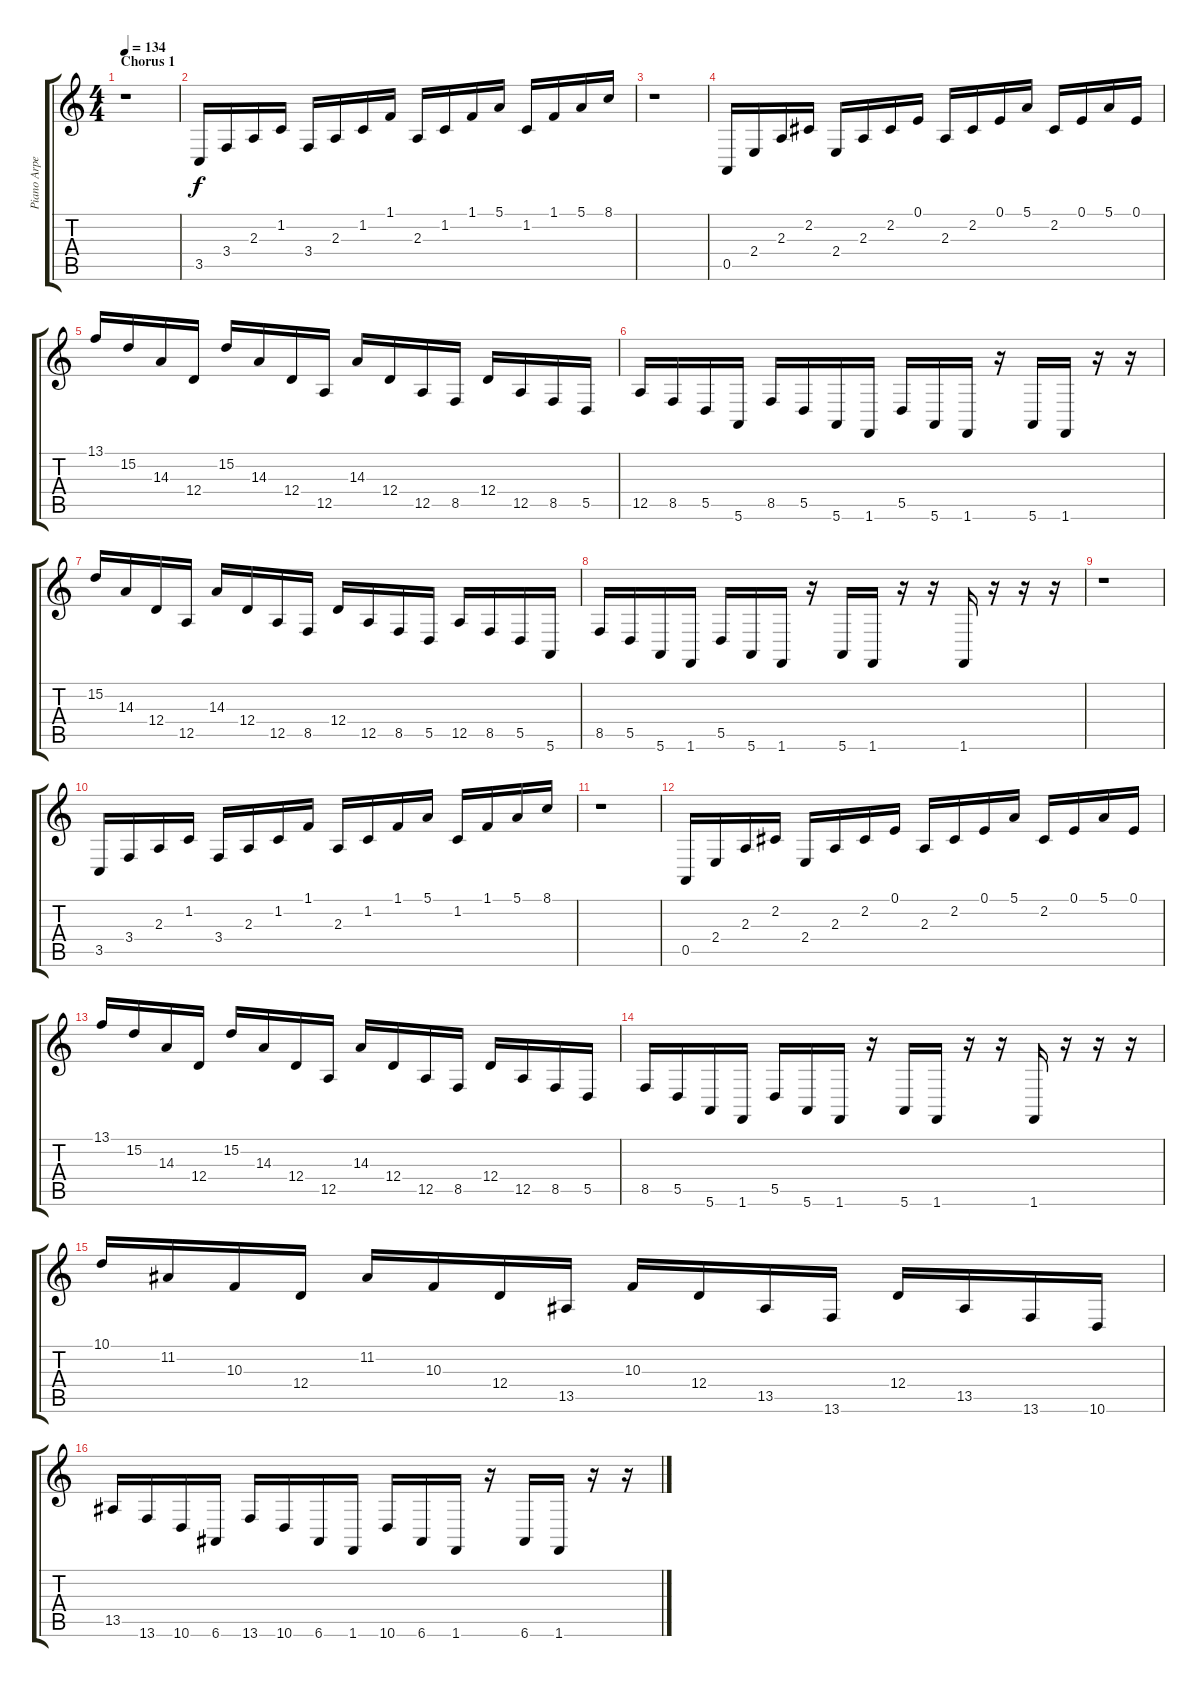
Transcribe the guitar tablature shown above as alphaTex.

\track ("Piano Arpegios (High Part)" "Piano Arpe") {instrument lead2sawtooth}
\staff {score tabs}
\tuning (E4 B3 G3 D3 A2 E2) {hide}
\ts (4 4)
\section ("" "Chorus 1")
\tempo 134
\clef g2
\ks c
r.1{dy f} |
3.5.16 3.4.16 2.3.16 1.2.16 3.4.16 2.3.16 1.2.16 1.1.16 2.3.16 1.2.16 1.1.16 5.1.16 1.2.16 1.1.16 5.1.16 8.1.16 |
r.1 |
0.5.16 2.4.16 2.3.16 2.2.16 2.4.16 2.3.16 2.2.16 0.1.16 2.3.16 2.2.16 0.1.16 5.1.16 2.2.16 0.1.16 5.1.16 0.1.16 |
13.1.16 15.2.16 14.3.16 12.4.16 15.2.16 14.3.16 12.4.16 12.5.16 14.3.16 12.4.16 12.5.16 8.5.16 12.4.16 12.5.16 8.5.16 5.5.16 |
12.5.16 8.5.16 5.5.16 5.6.16 8.5.16 5.5.16 5.6.16 1.6.16 5.5.16 5.6.16 1.6.16 r.16 5.6.16 1.6.16 r.16 r.16 |
15.2.16 14.3.16 12.4.16 12.5.16 14.3.16 12.4.16 12.5.16 8.5.16 12.4.16 12.5.16 8.5.16 5.5.16 12.5.16 8.5.16 5.5.16 5.6.16 |
8.5.16 5.5.16 5.6.16 1.6.16 5.5.16 5.6.16 1.6.16 r.16 5.6.16 1.6.16 r.16 r.16 1.6.16 r.16 r.16 r.16 |
r.1 |
3.5.16 3.4.16 2.3.16 1.2.16 3.4.16 2.3.16 1.2.16 1.1.16 2.3.16 1.2.16 1.1.16 5.1.16 1.2.16 1.1.16 5.1.16 8.1.16 |
r.1 |
0.5.16 2.4.16 2.3.16 2.2.16 2.4.16 2.3.16 2.2.16 0.1.16 2.3.16 2.2.16 0.1.16 5.1.16 2.2.16 0.1.16 5.1.16 0.1.16 |
13.1.16 15.2.16 14.3.16 12.4.16 15.2.16 14.3.16 12.4.16 12.5.16 14.3.16 12.4.16 12.5.16 8.5.16 12.4.16 12.5.16 8.5.16 5.5.16 |
8.5.16 5.5.16 5.6.16 1.6.16 5.5.16 5.6.16 1.6.16 r.16 5.6.16 1.6.16 r.16 r.16 1.6.16 r.16 r.16 r.16 |
10.1.16 11.2.16 10.3.16 12.4.16 11.2.16 10.3.16 12.4.16 13.5.16 10.3.16 12.4.16 13.5.16 13.6.16 12.4.16 13.5.16 13.6.16 10.6.16 |
13.5.16 13.6.16 10.6.16 6.6.16 13.6.16 10.6.16 6.6.16 1.6.16 10.6.16 6.6.16 1.6.16 r.16 6.6.16 1.6.16 r.16 r.16
